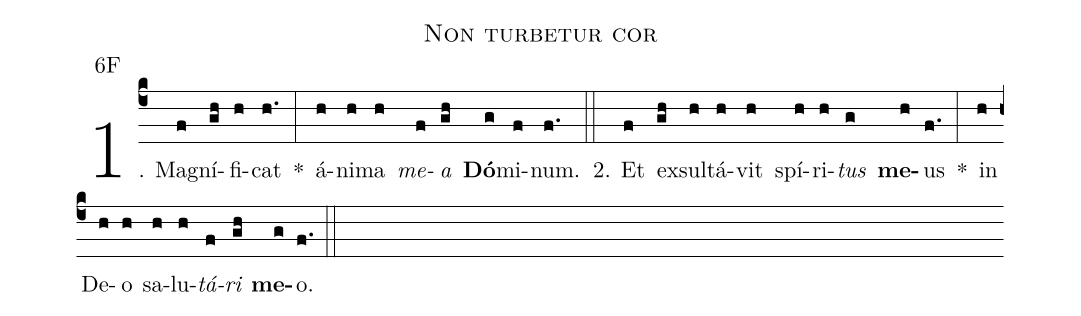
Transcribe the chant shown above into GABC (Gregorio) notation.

name:Non turbetur cor;
office-part:Antiphona;
mode:6;
annotation:6F;
%%
(c4) 1. Ma(f)gní(gh)fi(h)cat(h.) *(:) á(h)ni(h)ma(h) <i>me</i>(f)<i>a</i>(gh) <b>Dó</b>(g)mi(f)num.(f.) (::)
2. Et(f) ex(gh)sul(h)tá(h)vit(h) spí(h)ri(h)<i>tus</i>(g) <b>me</b>(h)us(f.) *(:) in(h) De(h)o(h) sa(h)lu(h)<i>tá</i>(f)<i>ri</i>(gh) <b>me</b>(g)o.(f.) (::)
